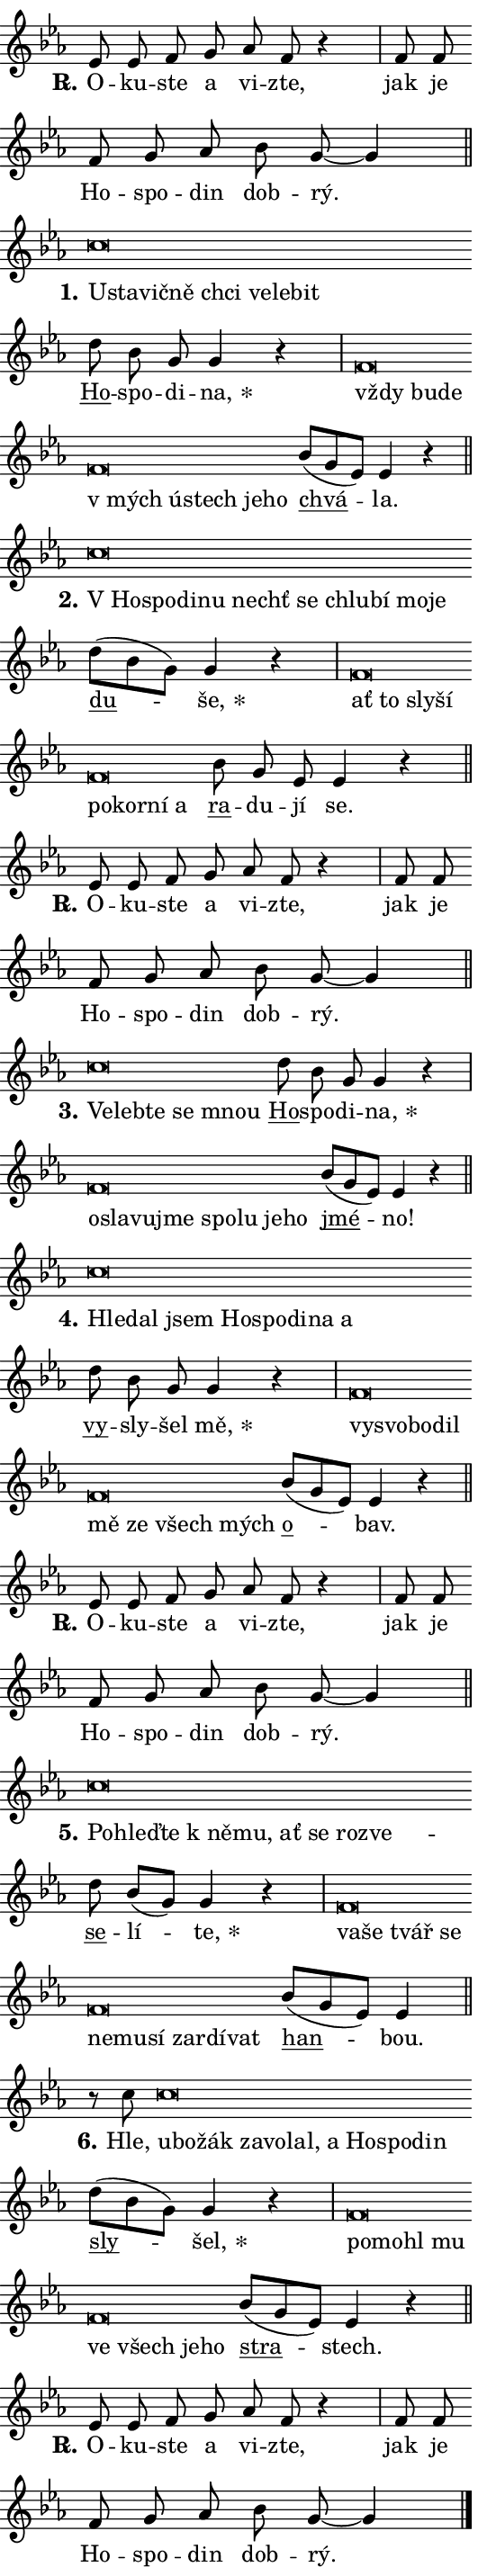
\version "2.24.0"
\header { tagline = "" }
\paper {
  indent = 0\cm
  top-margin = 0\cm
  right-margin = 0.13\cm % to fit lyric hyphens
  bottom-margin = 0\cm
  left-margin = 0\cm
  paper-width = 9\cm
  page-breaking = #ly:one-page-breaking
  system-system-spacing.basic-distance = #11
  score-system-spacing.basic-distance = #11
  ragged-last = ##f
}


%% Author: Thomas Morley
%% https://lists.gnu.org/archive/html/lilypond-user/2020-05/msg00002.html
#(define (line-position grob)
"Returns position of @var[grob} in current system:
   @code{'start}, if at first time-step
   @code{'end}, if at last time-step
   @code{'middle} otherwise
"
  (let* ((col (ly:item-get-column grob))
         (ln (ly:grob-object col 'left-neighbor))
         (rn (ly:grob-object col 'right-neighbor))
         (col-to-check-left (if (ly:grob? ln) ln col))
         (col-to-check-right (if (ly:grob? rn) rn col))
         (break-dir-left
           (and
             (ly:grob-property col-to-check-left 'non-musical #f)
             (ly:item-break-dir col-to-check-left)))
         (break-dir-right
           (and
             (ly:grob-property col-to-check-right 'non-musical #f)
             (ly:item-break-dir col-to-check-right))))
        (cond ((eqv? 1 break-dir-left) 'start)
              ((eqv? -1 break-dir-right) 'end)
              (else 'middle))))

#(define (tranparent-at-line-position vctor)
  (lambda (grob)
  "Relying on @code{line-position} select the relevant enry from @var{vctor}.
Used to determine transparency,"
    (case (line-position grob)
      ((end) (not (vector-ref vctor 0)))
      ((middle) (not (vector-ref vctor 1)))
      ((start) (not (vector-ref vctor 2))))))

noteHeadBreakVisibility =
#(define-music-function (break-visibility)(vector?)
"Makes @code{NoteHead}s transparent relying on @var{break-visibility}"
#{
  \override NoteHead.transparent =
    #(tranparent-at-line-position break-visibility)
#})

#(define delete-ledgers-for-transparent-note-heads
  (lambda (grob)
    "Reads whether a @code{NoteHead} is transparent.
If so this @code{NoteHead} is removed from @code{'note-heads} from
@var{grob}, which is supposed to be @code{LedgerLineSpanner}.
As a result ledgers are not printed for this @code{NoteHead}"
    (let* ((nhds-array (ly:grob-object grob 'note-heads))
           (nhds-list
             (if (ly:grob-array? nhds-array)
                 (ly:grob-array->list nhds-array)
                 '()))
           ;; Relies on the transparent-property being done before
           ;; Staff.LedgerLineSpanner.after-line-breaking is executed.
           ;; This is fragile ...
           (to-keep
             (remove
               (lambda (nhd)
                 (ly:grob-property nhd 'transparent #f))
               nhds-list)))
      ;; TODO find a better method to iterate over grob-arrays, similiar
      ;; to filter/remove etc for lists
      ;; For now rebuilt from scratch
      (set! (ly:grob-object grob 'note-heads)  '())
      (for-each
        (lambda (nhd)
          (ly:pointer-group-interface::add-grob grob 'note-heads nhd))
        to-keep))))

squashNotes = {
  \override NoteHead.X-extent = #'(-0.2 . 0.2)
  \override NoteHead.Y-extent = #'(-0.75 . 0)
  \override NoteHead.stencil =
    #(lambda (grob)
       (let ((pos (ly:grob-property grob 'staff-position)))
         (begin
           (if (< pos -7) (display "ERROR: Lower brevis then expected\n") (display ""))
           (if (<= pos -6) ly:text-interface::print ly:note-head::print))))
}
unSquashNotes = {
  \revert NoteHead.X-extent
  \revert NoteHead.Y-extent
  \revert NoteHead.stencil
}

hideNotes = \noteHeadBreakVisibility #begin-of-line-visible
unHideNotes = \noteHeadBreakVisibility #all-visible

% work-around for resetting accidentals
% https://lilypond.org/doc/v2.23/Documentation/notation/displaying-rhythms#unmetered-music
cadenzaMeasure = {
  \cadenzaOff
  \partial 1024 s1024
  \cadenzaOn
}

#(define-markup-command (accent layout props text) (markup?)
  "Underline accented syllable"
  (interpret-markup layout props
    #{\markup \override #'(offset . 4.3) \underline { #text }#}))

responsum = \markup \concat {
  "R" \hspace #-1.05 \path #0.1 #'((moveto 0 0.07) (lineto 0.9 0.8)) \hspace #0.05 "."
}

spaceSize = #0.6828661417322834 % exact space size for TeX Gyre Schola

\layout {
  \context {
    \Staff
    \remove "Time_signature_engraver"
    \override LedgerLineSpanner.after-line-breaking = #delete-ledgers-for-transparent-note-heads
  }
  \context {
    \Lyrics {
      \override LyricSpace.minimum-distance = \spaceSize
      \override LyricText.font-name = #"TeX Gyre Schola"
      \override LyricText.font-size = 1
      \override StanzaNumber.font-name = #"TeX Gyre Schola Bold"
      \override StanzaNumber.font-size = 1
    }
  }
  \context {
    \Score 
    \override NoteHead.text =
      #(lambda (grob) 
        (let ((pos (ly:grob-property grob 'staff-position)))
          #{\markup {
            \combine
              \halign #-0.55 \raise #(if (= pos -6) 0 0.5) \override #'(thickness . 2) \draw-line #'(3.2 . 0)
              \musicglyph "noteheads.sM1"
          }#}))
  }
}

% magnetic-lyrics.ily
%
%   written by
%     Jean Abou Samra <jean@abou-samra.fr>
%     Werner Lemberg <wl@gnu.org>
%
%   adapted by
%     Jiri Hon <jiri.hon@gmail.com>
%
% Version 2022-Apr-15

% https://www.mail-archive.com/lilypond-user@gnu.org/msg149350.html

#(define (Left_hyphen_pointer_engraver context)
   "Collect syllable-hyphen-syllable occurrences in lyrics and store
them in properties.  This engraver only looks to the left.  For
example, if the lyrics input is @code{foo -- bar}, it does the
following.

@itemize @bullet
@item
Set the @code{text} property of the @code{LyricHyphen} grob between
@q{foo} and @q{bar} to @code{foo}.

@item
Set the @code{left-hyphen} property of the @code{LyricText} grob with
text @q{foo} to the @code{LyricHyphen} grob between @q{foo} and
@q{bar}.
@end itemize

Use this auxiliary engraver in combination with the
@code{lyric-@/text::@/apply-@/magnetic-@/offset!} hook."
   (let ((hyphen #f)
         (text #f))
     (make-engraver
      (acknowledgers
       ((lyric-syllable-interface engraver grob source-engraver)
        (set! text grob)))
      (end-acknowledgers
       ((lyric-hyphen-interface engraver grob source-engraver)
        ;(when (not (grob::has-interface grob 'lyric-space-interface))
          (set! hyphen grob)));)
      ((stop-translation-timestep engraver)
       (when (and text hyphen)
         (ly:grob-set-object! text 'left-hyphen hyphen))
       (set! text #f)
       (set! hyphen #f)))))

#(define (lyric-text::apply-magnetic-offset! grob)
   "If the space between two syllables is less than the value in
property @code{LyricText@/.details@/.squash-threshold}, move the right
syllable to the left so that it gets concatenated with the left
syllable.

Use this function as a hook for
@code{LyricText@/.after-@/line-@/breaking} if the
@code{Left_@/hyphen_@/pointer_@/engraver} is active."
   (let ((hyphen (ly:grob-object grob 'left-hyphen #f)))
     (when hyphen
       (let ((left-text (ly:spanner-bound hyphen LEFT)))
         (when (grob::has-interface left-text 'lyric-syllable-interface)
           (let* ((common (ly:grob-common-refpoint grob left-text X))
                  (this-x-ext (ly:grob-extent grob common X))
                  (left-x-ext
                   (begin
                     ;; Trigger magnetism for left-text.
                     (ly:grob-property left-text 'after-line-breaking)
                     (ly:grob-extent left-text common X)))
                  ;; `delta` is the gap width between two syllables.
                  (delta (- (interval-start this-x-ext)
                            (interval-end left-x-ext)))
                  (details (ly:grob-property grob 'details))
                  (threshold (assoc-get 'squash-threshold details 0.2)))
             (when (< delta threshold)
               (let* (;; We have to manipulate the input text so that
                      ;; ligatures crossing syllable boundaries are not
                      ;; disabled.  For languages based on the Latin
                      ;; script this is essentially a beautification.
                      ;; However, for non-Western scripts it can be a
                      ;; necessity.
                      (lt (ly:grob-property left-text 'text))
                      (rt (ly:grob-property grob 'text))
                      (is-space (grob::has-interface hyphen 'lyric-space-interface))
                      (space (if is-space " " ""))
                      (extra-delta (if is-space spaceSize 0))
                      ;; Append new syllable.
                      (ltrt-space (if (and (string? lt) (string? rt))
                                (string-append lt space rt)
                                (make-concat-markup (list lt space rt))))
                      ;; Right-align `ltrt` to the right side.
                      (ltrt-space-markup (grob-interpret-markup
                               grob
                               (make-translate-markup
                                (cons (interval-length this-x-ext) 0)
                                (make-right-align-markup ltrt-space)))))
                 (begin
                   ;; Don't print `left-text`.
                   (ly:grob-set-property! left-text 'stencil #f)
                   ;; Set text and stencil (which holds all collected
                   ;; syllables so far) and shift it to the left.
                   (ly:grob-set-property! grob 'text ltrt-space)
                   (ly:grob-set-property! grob 'stencil ltrt-space-markup)
                   (ly:grob-translate-axis! grob (- (- delta extra-delta)) X))))))))))


#(define (lyric-hyphen::displace-bounds-first grob)
   ;; Make very sure this callback isn't triggered too early.
   (let ((left (ly:spanner-bound grob LEFT))
         (right (ly:spanner-bound grob RIGHT)))
     (ly:grob-property left 'after-line-breaking)
     (ly:grob-property right 'after-line-breaking)
     (ly:lyric-hyphen::print grob)))

squashThreshold = #0.4

\layout {
  \context {
    \Lyrics
    \consists #Left_hyphen_pointer_engraver
    \override LyricText.after-line-breaking =
      #lyric-text::apply-magnetic-offset!
    \override LyricHyphen.stencil = #lyric-hyphen::displace-bounds-first
    \override LyricText.details.squash-threshold = \squashThreshold
    \override LyricHyphen.minimum-distance = 0
    \override LyricHyphen.minimum-length = \squashThreshold
  }
}

squashText = \override LyricText.details.squash-threshold = 9999
unSquashText = \override LyricText.details.squash-threshold = \squashThreshold

leftText = \override LyricText.self-alignment-X = #LEFT
unLeftText = \revert LyricText.self-alignment-X

starOffset = #(lambda (grob) 
                (let ((x_offset (ly:self-alignment-interface::aligned-on-x-parent grob)))
                  (if (= x_offset 0) 0 (+ x_offset 1.2))))

star = #(define-music-function (syllable)(string?)
"Append star separator at the end of a syllable"
#{
  \once \override LyricText.X-offset = #starOffset
  \lyricmode { \markup {
    #syllable
    \override #'((font-name . "TeX Gyre Schola Bold")) \hspace #0.2 \lower #0.65 \larger "*"
  } }
#})

starAccent = #(define-music-function (syllable)(string?)
"Append star separator at the end of a syllable and make accent"
#{
  \once \override LyricText.X-offset = #starOffset
  \lyricmode { \markup {
    \accent #syllable
    \override #'((font-name . "TeX Gyre Schola Bold")) \hspace #0.2 \lower #0.65 \larger "*"
  } }
#})

breath = #(define-music-function (syllable)(string?)
"Append breathing indicator at the end of a syllable"
#{
  \lyricmode { \markup { #syllable "+" } }
#})

optionalBreath = #(define-music-function (syllable)(string?)
"Append optional breathing indicator at the end of a syllable"
#{
  \lyricmode { \markup { #syllable "(+)" } }
#})


\score {
    <<
        \new Voice = "melody" { \cadenzaOn \key es \major \relative { es'8 es f g as f r4 \cadenzaMeasure \bar "|" f8 f \bar "" f g as \bar "" bes g~ g4 \cadenzaMeasure \bar "||" \break } }
        \new Lyrics \lyricsto "melody" { \lyricmode { \set stanza = \responsum
O -- ku -- ste a vi -- zte, jak je Ho -- spo -- din dob -- rý. } }
    >>
    \layout {}
}

\score {
    <<
        \new Voice = "melody" { \cadenzaOn \key es \major \relative { \squashNotes c''\breve*1/16 \hideNotes \breve*1/16 \bar "" \breve*1/16 \bar "" \breve*1/16 \bar "" \breve*1/16 \bar "" \breve*1/16 \bar "" \breve*1/16 \breve*1/16 \bar "" \unHideNotes \unSquashNotes \bar "" d8 bes g g4 r \cadenzaMeasure \bar "|" \squashNotes f\breve*1/16 \hideNotes \breve*1/16 \bar "" \breve*1/16 \bar "" \breve*1/16 \bar "" \breve*1/16 \bar "" \breve*1/16 \bar "" \breve*1/16 \breve*1/16 \bar "" \unHideNotes \unSquashNotes \bar "" bes8[( g es)] es4 r \cadenzaMeasure \bar "||" \break } }
        \new Lyrics \lyricsto "melody" { \lyricmode { \set stanza = "1."
\leftText U -- \squashText sta -- vič -- ně chci ve -- le -- bit \unLeftText \unSquashText \markup \accent Ho -- spo -- di -- \star na, \leftText vždy \squashText bu -- de "v mých" ú -- stech je -- ho \unLeftText \unSquashText \markup \accent chvá -- la. } }
    >>
    \layout {}
}

\score {
    <<
        \new Voice = "melody" { \cadenzaOn \key es \major \relative { \squashNotes c''\breve*1/16 \hideNotes \breve*1/16 \bar "" \breve*1/16 \bar "" \breve*1/16 \bar "" \breve*1/16 \bar "" \breve*1/16 \bar "" \breve*1/16 \bar "" \breve*1/16 \bar "" \breve*1/16 \breve*1/16 \bar "" \unHideNotes \unSquashNotes \bar "" d8[( bes g)] g4 r \cadenzaMeasure \bar "|" \squashNotes f\breve*1/16 \hideNotes \breve*1/16 \bar "" \breve*1/16 \bar "" \breve*1/16 \bar "" \breve*1/16 \bar "" \breve*1/16 \bar "" \breve*1/16 \breve*1/16 \bar "" \unHideNotes \unSquashNotes \bar "" bes8 g es es4 r \cadenzaMeasure \bar "||" \break } }
        \new Lyrics \lyricsto "melody" { \lyricmode { \set stanza = "2."
\leftText "V Ho" -- \squashText spo -- di -- nu nechť se chlu -- bí mo -- je \unLeftText \unSquashText \markup \accent du -- \star še, \leftText ať \squashText to sly -- ší po -- kor -- ní a \unLeftText \unSquashText \markup \accent ra -- du -- jí se. } }
    >>
    \layout {}
}

\score {
    <<
        \new Voice = "melody" { \cadenzaOn \key es \major \relative { es'8 es f g as f r4 \cadenzaMeasure \bar "|" f8 f \bar "" f g as \bar "" bes g~ g4 \cadenzaMeasure \bar "||" \break } }
        \new Lyrics \lyricsto "melody" { \lyricmode { \set stanza = \responsum
O -- ku -- ste a vi -- zte, jak je Ho -- spo -- din dob -- rý. } }
    >>
    \layout {}
}

\score {
    <<
        \new Voice = "melody" { \cadenzaOn \key es \major \relative { \squashNotes c''\breve*1/16 \hideNotes \breve*1/16 \bar "" \breve*1/16 \bar "" \breve*1/16 \breve*1/16 \bar "" \unHideNotes \unSquashNotes \bar "" d8 bes g g4 r \cadenzaMeasure \bar "|" \squashNotes f\breve*1/16 \hideNotes \breve*1/16 \bar "" \breve*1/16 \bar "" \breve*1/16 \bar "" \breve*1/16 \bar "" \breve*1/16 \bar "" \breve*1/16 \breve*1/16 \bar "" \unHideNotes \unSquashNotes \bar "" bes8[( g es)] es4 r \cadenzaMeasure \bar "||" \break } }
        \new Lyrics \lyricsto "melody" { \lyricmode { \set stanza = "3."
\leftText Ve -- \squashText leb -- te se mnou \unLeftText \unSquashText \markup \accent Ho -- spo -- di -- \star na, \leftText o -- \squashText sla -- vu -- jme spo -- lu je -- ho \unLeftText \unSquashText \markup \accent jmé -- no! } }
    >>
    \layout {}
}

\score {
    <<
        \new Voice = "melody" { \cadenzaOn \key es \major \relative { \squashNotes c''\breve*1/16 \hideNotes \breve*1/16 \bar "" \breve*1/16 \bar "" \breve*1/16 \bar "" \breve*1/16 \bar "" \breve*1/16 \bar "" \breve*1/16 \breve*1/16 \bar "" \unHideNotes \unSquashNotes \bar "" d8 bes g g4 r \cadenzaMeasure \bar "|" \squashNotes f\breve*1/16 \hideNotes \breve*1/16 \bar "" \breve*1/16 \bar "" \breve*1/16 \bar "" \breve*1/16 \bar "" \breve*1/16 \bar "" \breve*1/16 \breve*1/16 \bar "" \unHideNotes \unSquashNotes \bar "" bes8[( g es)] es4 r \cadenzaMeasure \bar "||" \break } }
        \new Lyrics \lyricsto "melody" { \lyricmode { \set stanza = "4."
\leftText Hle -- \squashText dal jsem Ho -- spo -- di -- na a \unLeftText \unSquashText \markup \accent vy -- sly -- šel \star mě, \leftText vy -- \squashText svo -- bo -- dil mě ze všech mých \unLeftText \unSquashText \markup \accent o -- bav. } }
    >>
    \layout {}
}

\score {
    <<
        \new Voice = "melody" { \cadenzaOn \key es \major \relative { es'8 es f g as f r4 \cadenzaMeasure \bar "|" f8 f \bar "" f g as \bar "" bes g~ g4 \cadenzaMeasure \bar "||" \break } }
        \new Lyrics \lyricsto "melody" { \lyricmode { \set stanza = \responsum
O -- ku -- ste a vi -- zte, jak je Ho -- spo -- din dob -- rý. } }
    >>
    \layout {}
}

\score {
    <<
        \new Voice = "melody" { \cadenzaOn \key es \major \relative { \squashNotes c''\breve*1/16 \hideNotes \breve*1/16 \bar "" \breve*1/16 \bar "" \breve*1/16 \bar "" \breve*1/16 \bar "" \breve*1/16 \bar "" \breve*1/16 \bar "" \breve*1/16 \breve*1/16 \bar "" \unHideNotes \unSquashNotes \bar "" d8 bes[( g)] g4 r \cadenzaMeasure \bar "|" \squashNotes f\breve*1/16 \hideNotes \breve*1/16 \bar "" \breve*1/16 \bar "" \breve*1/16 \bar "" \breve*1/16 \bar "" \breve*1/16 \bar "" \breve*1/16 \bar "" \breve*1/16 \bar "" \breve*1/16 \breve*1/16 \bar "" \unHideNotes \unSquashNotes \bar "" bes8[( g es)] es4 \cadenzaMeasure \bar "||" \break } }
        \new Lyrics \lyricsto "melody" { \lyricmode { \set stanza = "5."
\leftText Po -- \squashText hleď -- te "k ně" -- mu, ať se roz -- ve -- \unLeftText \unSquashText \markup \accent se -- lí -- \star te, \leftText va -- \squashText še tvář se ne -- mu -- sí za -- rdí -- vat \unLeftText \unSquashText \markup \accent han -- bou. } }
    >>
    \layout {}
}

\score {
    <<
        \new Voice = "melody" { \cadenzaOn \key es \major \relative { r8 c'' \squashNotes c\breve*1/16 \hideNotes \breve*1/16 \bar "" \breve*1/16 \bar "" \breve*1/16 \bar "" \breve*1/16 \bar "" \breve*1/16 \bar "" \breve*1/16 \bar "" \breve*1/16 \bar "" \breve*1/16 \breve*1/16 \bar "" \unHideNotes \unSquashNotes \bar "" d8[( bes g)] g4 r \cadenzaMeasure \bar "|" \squashNotes f\breve*1/16 \hideNotes \breve*1/16 \bar "" \breve*1/16 \bar "" \breve*1/16 \bar "" \breve*1/16 \bar "" \breve*1/16 \bar "" \breve*1/16 \breve*1/16 \bar "" \unHideNotes \unSquashNotes \bar "" bes8[( g es)] es4 r \cadenzaMeasure \bar "||" \break } }
        \new Lyrics \lyricsto "melody" { \lyricmode { \set stanza = "6."
Hle, \leftText u -- \squashText bo -- žák za -- vo -- lal, a Ho -- spo -- din \unLeftText \unSquashText \markup \accent sly -- \star šel, \leftText po -- \squashText mo -- hl mu ve všech je -- ho \unLeftText \unSquashText \markup \accent stra -- stech. } }
    >>
    \layout {}
}

\score {
    <<
        \new Voice = "melody" { \cadenzaOn \key es \major \relative { es'8 es f g as f r4 \cadenzaMeasure \bar "|" f8 f \bar "" f g as \bar "" bes g~ g4 \cadenzaMeasure \bar "||" \break } \bar "|." }
        \new Lyrics \lyricsto "melody" { \lyricmode { \set stanza = \responsum
O -- ku -- ste a vi -- zte, jak je Ho -- spo -- din dob -- rý. } }
    >>
    \layout {}
}
